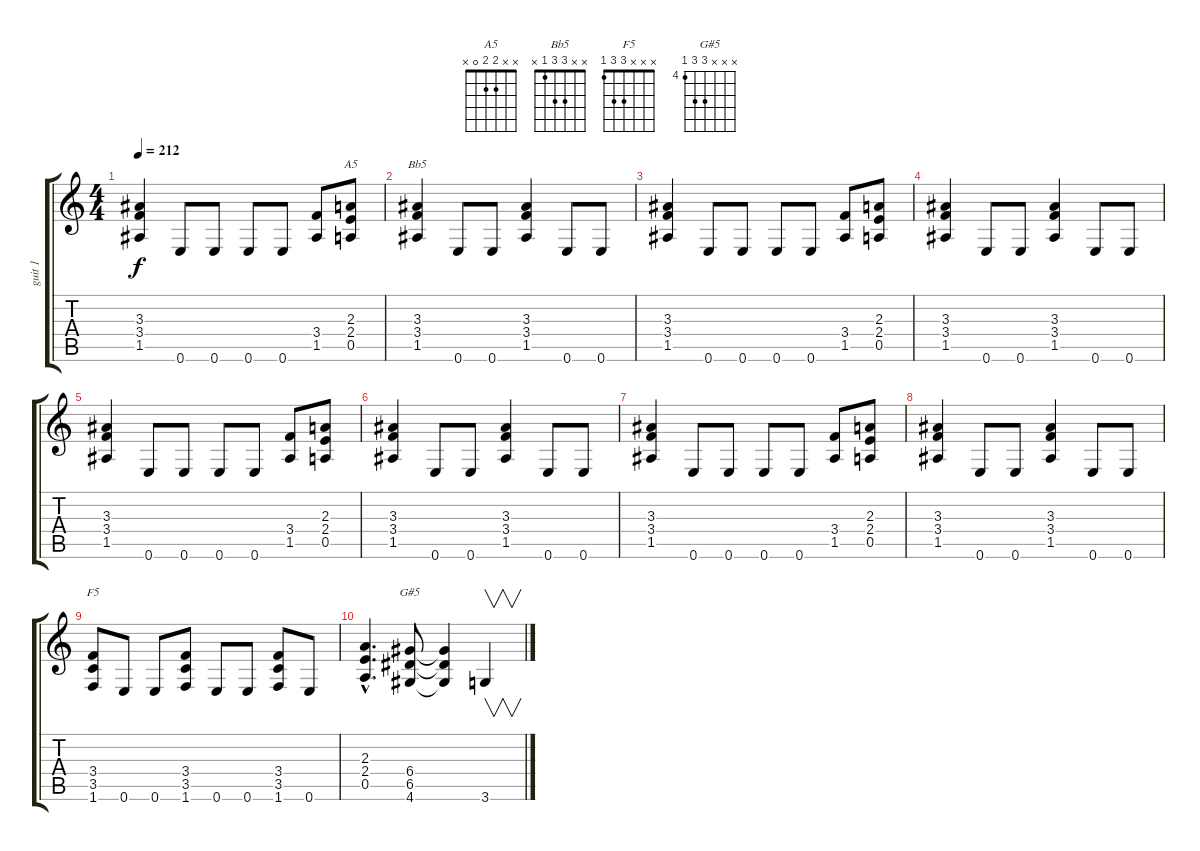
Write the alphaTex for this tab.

\track ("guit 1" "guit 1") {instrument distortionguitar}
\staff {score tabs}
\tuning (E4 B3 G3 D3 A2 E2) {hide}
\chord ("A5" x x 2 2 0 x)
\chord ("Bb5" x x 3 3 1 x)
\chord ("F5" x x x 3 3 1)
\chord ("G#5" x x x 6 6 4) {firstfret 4}
\ts (4 4)
\tempo 212
\clef g2
\ks c
(3.3 3.4 1.5).4{dy f} 0.6.8 0.6.8 0.6.8 0.6.8 (3.4 1.5).8 (2.3 2.4 0.5).8{ch "A5"} |
(3.3 3.4 1.5).4{ch "Bb5"} 0.6.8 0.6.8 (3.3 3.4 1.5).4 0.6.8 0.6.8 |
(3.3 3.4 1.5).4 0.6.8 0.6.8 0.6.8 0.6.8 (3.4 1.5).8 (2.3 2.4 0.5).8 |
(3.3 3.4 1.5).4 0.6.8 0.6.8 (3.3 3.4 1.5).4 0.6.8 0.6.8 |
(3.3 3.4 1.5).4 0.6.8 0.6.8 0.6.8 0.6.8 (3.4 1.5).8 (2.3 2.4 0.5).8 |
(3.3 3.4 1.5).4 0.6.8 0.6.8 (3.3 3.4 1.5).4 0.6.8 0.6.8 |
(3.3 3.4 1.5).4 0.6.8 0.6.8 0.6.8 0.6.8 (3.4 1.5).8 (2.3 2.4 0.5).8 |
(3.3 3.4 1.5).4 0.6.8 0.6.8 (3.3 3.4 1.5).4 0.6.8 0.6.8 |
(3.4 3.5 1.6).8{ch "F5"} 0.6.8 0.6.8 (3.4 3.5 1.6).8 0.6.8 0.6.8 (3.4 3.5 1.6).8 0.6.8 |
(2.3{hac} 2.4{hac} 0.5{hac}).4{d} (6.4 6.5 4.6).8{ch "G#5"} (6.4{t} 6.5{t} 4.6{t}).4 3.6.4{v}
